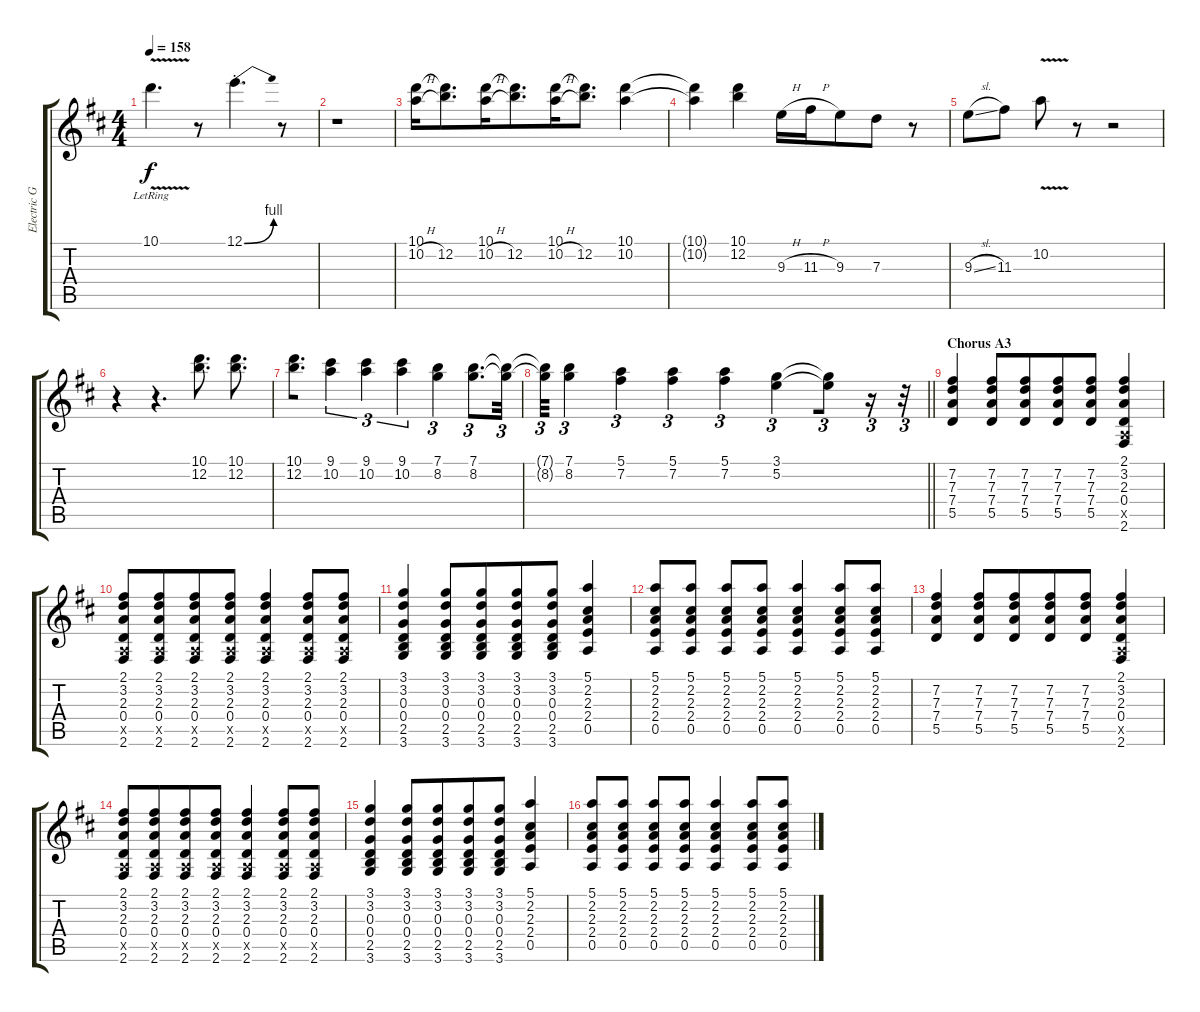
\track ("Electric Guitar" "Electric G") {instrument electricguitarjazz}
\staff {score tabs}
\tuning (E4 B3 G3 D3 A2 E2) {hide}
\ts (4 4)
\tempo 158
\clef g2
\ks d
10.1{v lr}.4{d dy f} r.8 12.1{be (bend 0 0 60 4) st}.4{d} r.8 |
r.1 |
(10.1 10.2{h}).16{beam merge} (10.1{t} 12.2).8{d beam merge} (10.1 10.2{h}).16{beam merge} (10.1{t} 12.2).8{d beam merge} (10.1 10.2{h}).16{beam merge} (10.1{t} 12.2).8{d} (10.1 10.2).4 |
(10.1{t} 10.2{t}).4 (10.1 12.2).4 9.3{h}.16 11.3{h}.16{beam merge} 9.3.8{beam merge} 7.3.8 r.8 |
9.3{sl}.8{beam merge} 11.3.8 10.2{v}.8 r.8 r.2 |
r.4{beam merge} r.4{d beam merge} (10.1 12.2).8{d} (10.1 12.2).8{d} |
(10.1 12.2).8{d beam merge} (9.1 10.2).4{tu (3 2)} (9.1 10.2).4{tu (3 2)} (9.1 10.2).4{tu (3 2) beam merge} (7.1 8.2).4{tu (3 2) beam merge} (7.1 8.2).8{d tu (3 2)} (7.1{t} 8.2{t}).32{tu (3 2)} |
\barLineRight lightlight
(7.1{t} 8.2{t}).32{tu (3 2) beam merge} (7.1 8.2).4{tu (3 2)} (5.1 7.2).4{tu (3 2) beam merge} (5.1 7.2).4{tu (3 2)} (5.1 7.2).4{tu (3 2)} (3.1 5.2).4{tu (3 2) beam merge} (3.1{t} 5.2{t}).8{tu (3 2)} r.16{tu (3 2) beam merge} r.32{tu (3 2)} |
\section ("" "Chorus A3")
(7.2 7.3 7.4 5.5).4{beam merge} (7.2 7.3 7.4 5.5).8 (7.2 7.3 7.4 5.5).8{beam merge} (7.2 7.3 7.4 5.5).8{beam merge} (7.2 7.3 7.4 5.5).8 (2.1 3.2 2.3 0.4 0.5{x} 2.6).4 |
(2.1 3.2 2.3 0.4 0.5{x} 2.6).8{beam merge} (2.1 3.2 2.3 0.4 0.5{x} 2.6).8{beam merge} (2.1 3.2 2.3 0.4 0.5{x} 2.6).8 (2.1 3.2 2.3 0.4 0.5{x} 2.6).8 (2.1 3.2 2.3 0.4 0.5{x} 2.6).4 (2.1 3.2 2.3 0.4 0.5{x} 2.6).8{beam merge} (2.1 3.2 2.3 0.4 0.5{x} 2.6).8 |
(3.1 3.2 0.3 0.4 2.5 3.6).4{beam merge} (3.1 3.2 0.3 0.4 2.5 3.6).8 (3.1 3.2 0.3 0.4 2.5 3.6).8{beam merge} (3.1 3.2 0.3 0.4 2.5 3.6).8{beam merge} (3.1 3.2 0.3 0.4 2.5 3.6).8{beam merge} (5.1 2.2 2.3 2.4 0.5).4 |
(5.1 2.2 2.3 2.4 0.5).8{beam merge} (5.1 2.2 2.3 2.4 0.5).8 (5.1 2.2 2.3 2.4 0.5).8{beam merge} (5.1 2.2 2.3 2.4 0.5).8{beam merge} (5.1 2.2 2.3 2.4 0.5).4{beam merge} (5.1 2.2 2.3 2.4 0.5).8 (5.1 2.2 2.3 2.4 0.5).8 |
(7.2 7.3 7.4 5.5).4{beam merge} (7.2 7.3 7.4 5.5).8 (7.2 7.3 7.4 5.5).8{beam merge} (7.2 7.3 7.4 5.5).8{beam merge} (7.2 7.3 7.4 5.5).8 (2.1 3.2 2.3 0.4 0.5{x} 2.6).4 |
(2.1 3.2 2.3 0.4 0.5{x} 2.6).8{beam merge} (2.1 3.2 2.3 0.4 0.5{x} 2.6).8{beam merge} (2.1 3.2 2.3 0.4 0.5{x} 2.6).8 (2.1 3.2 2.3 0.4 0.5{x} 2.6).8 (2.1 3.2 2.3 0.4 0.5{x} 2.6).4 (2.1 3.2 2.3 0.4 0.5{x} 2.6).8{beam merge} (2.1 3.2 2.3 0.4 0.5{x} 2.6).8 |
(3.1 3.2 0.3 0.4 2.5 3.6).4{beam merge} (3.1 3.2 0.3 0.4 2.5 3.6).8 (3.1 3.2 0.3 0.4 2.5 3.6).8{beam merge} (3.1 3.2 0.3 0.4 2.5 3.6).8{beam merge} (3.1 3.2 0.3 0.4 2.5 3.6).8{beam merge} (5.1 2.2 2.3 2.4 0.5).4 |
(5.1 2.2 2.3 2.4 0.5).8{beam merge} (5.1 2.2 2.3 2.4 0.5).8 (5.1 2.2 2.3 2.4 0.5).8{beam merge} (5.1 2.2 2.3 2.4 0.5).8{beam merge} (5.1 2.2 2.3 2.4 0.5).4{beam merge} (5.1 2.2 2.3 2.4 0.5).8 (5.1 2.2 2.3 2.4 0.5).8
